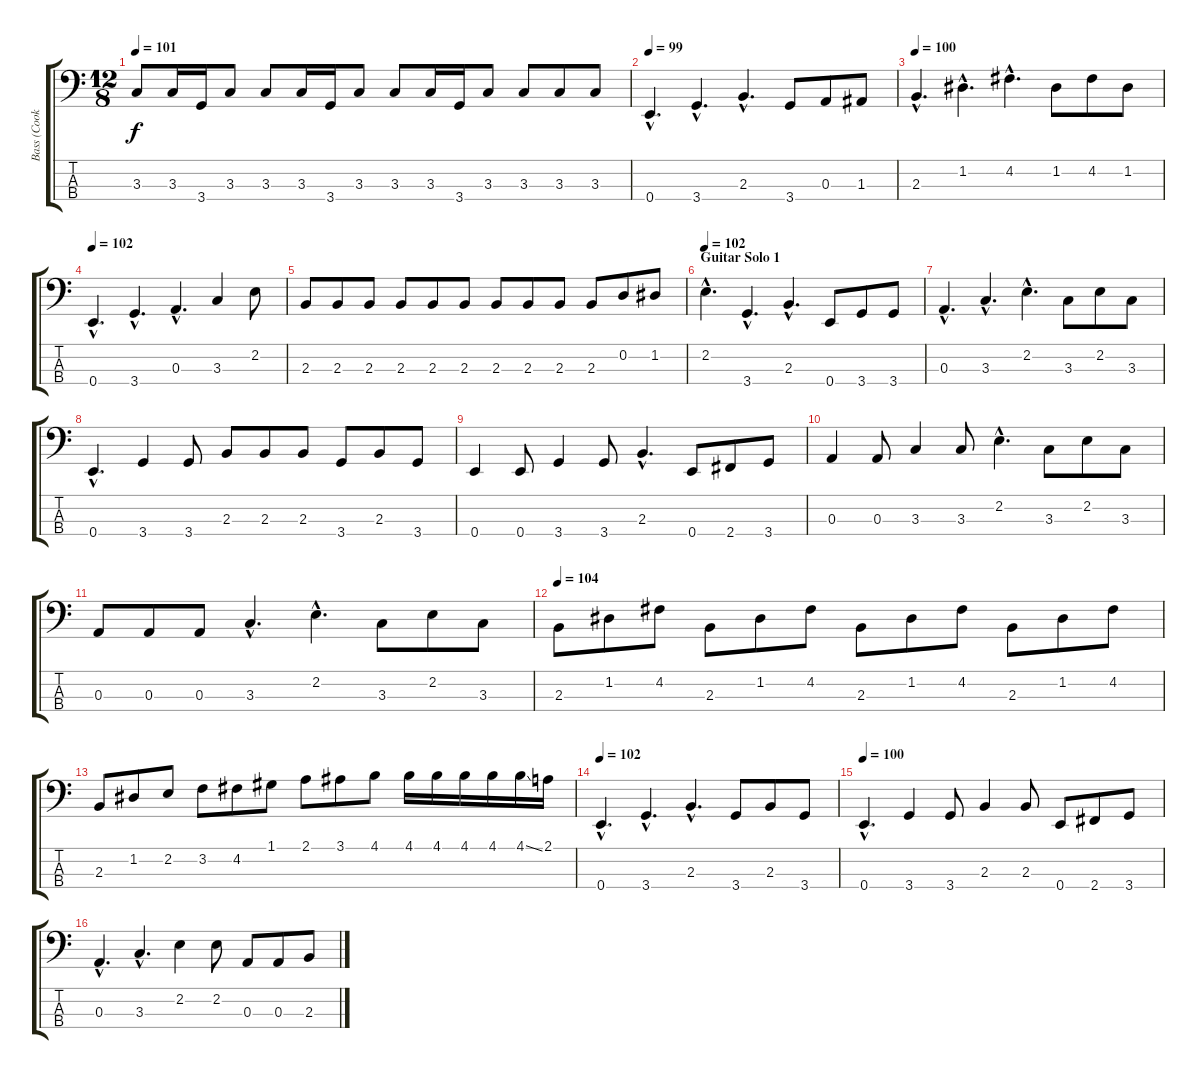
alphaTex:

\track ("Bass (Cook)" "Bass (Cook") {instrument electricbasspick}
\staff {score tabs}
\tuning (G2 D2 A1 E1) {hide}
\ts (12 8)
\tempo 101
\clef f4
\ks c
3.3.8{dy f} 3.3.16 3.4.16 3.3.8 3.3.8 3.3.16 3.4.16 3.3.8 3.3.8 3.3.16 3.4.16 3.3.8 3.3.8 3.3.8 3.3.8 |
\tempo 99
0.4{hac}.4{d} 3.4{hac}.4{d} 2.3{hac}.4{d} 3.4.8 0.3.8 1.3.8 |
\tempo 100
2.3{hac}.4{d} 1.2{hac}.4{d} 4.2{hac}.4{d} 1.2.8 4.2.8 1.2.8 |
\tempo 102
0.4{hac}.4{d} 3.4{hac}.4{d} 0.3{hac}.4{d} 3.3.4 2.2.8 |
2.3.8 2.3.8 2.3.8 2.3.8 2.3.8 2.3.8 2.3.8 2.3.8 2.3.8 2.3.8 0.2.8 1.2.8 |
\section ("" "Guitar Solo 1")
\tempo 102
2.2{hac}.4{d} 3.4{hac}.4{d} 2.3{hac}.4{d} 0.4.8 3.4.8 3.4.8 |
0.3{hac}.4{d} 3.3{hac}.4{d} 2.2{hac}.4{d} 3.3.8 2.2.8 3.3.8 |
0.4{hac}.4{d} 3.4.4 3.4.8 2.3.8 2.3.8 2.3.8 3.4.8 2.3.8 3.4.8 |
0.4.4 0.4.8 3.4.4 3.4.8 2.3{hac}.4{d} 0.4.8 2.4.8 3.4.8 |
0.3.4 0.3.8 3.3.4 3.3.8 2.2{hac}.4{d} 3.3.8 2.2.8 3.3.8 |
0.3.8 0.3.8 0.3.8 3.3{hac}.4{d} 2.2{hac}.4{d} 3.3.8 2.2.8 3.3.8 |
\tempo 104
2.3.8{volume 16} 1.2.8 4.2.8 2.3.8 1.2.8 4.2.8 2.3.8 1.2.8 4.2.8 2.3.8 1.2.8 4.2.8 |
2.3.8 1.2.8 2.2.8 3.2.8 4.2.8 1.1.8 2.1.8 3.1.8 4.1.8 4.1.16 4.1.16 4.1.16 4.1.16 4.1{ss}.16 2.1.16 |
\tempo 102
0.4{hac}.4{d volume 16} 3.4{hac}.4{d} 2.3{hac}.4{d} 3.4.8 2.3.8 3.4.8 |
\tempo 100
0.4{hac}.4{d} 3.4.4 3.4.8 2.3.4 2.3.8 0.4.8 2.4.8 3.4.8 |
0.3{hac}.4{d} 3.3{hac}.4{d} 2.2.4 2.2.8 0.3.8 0.3.8 2.3.8
